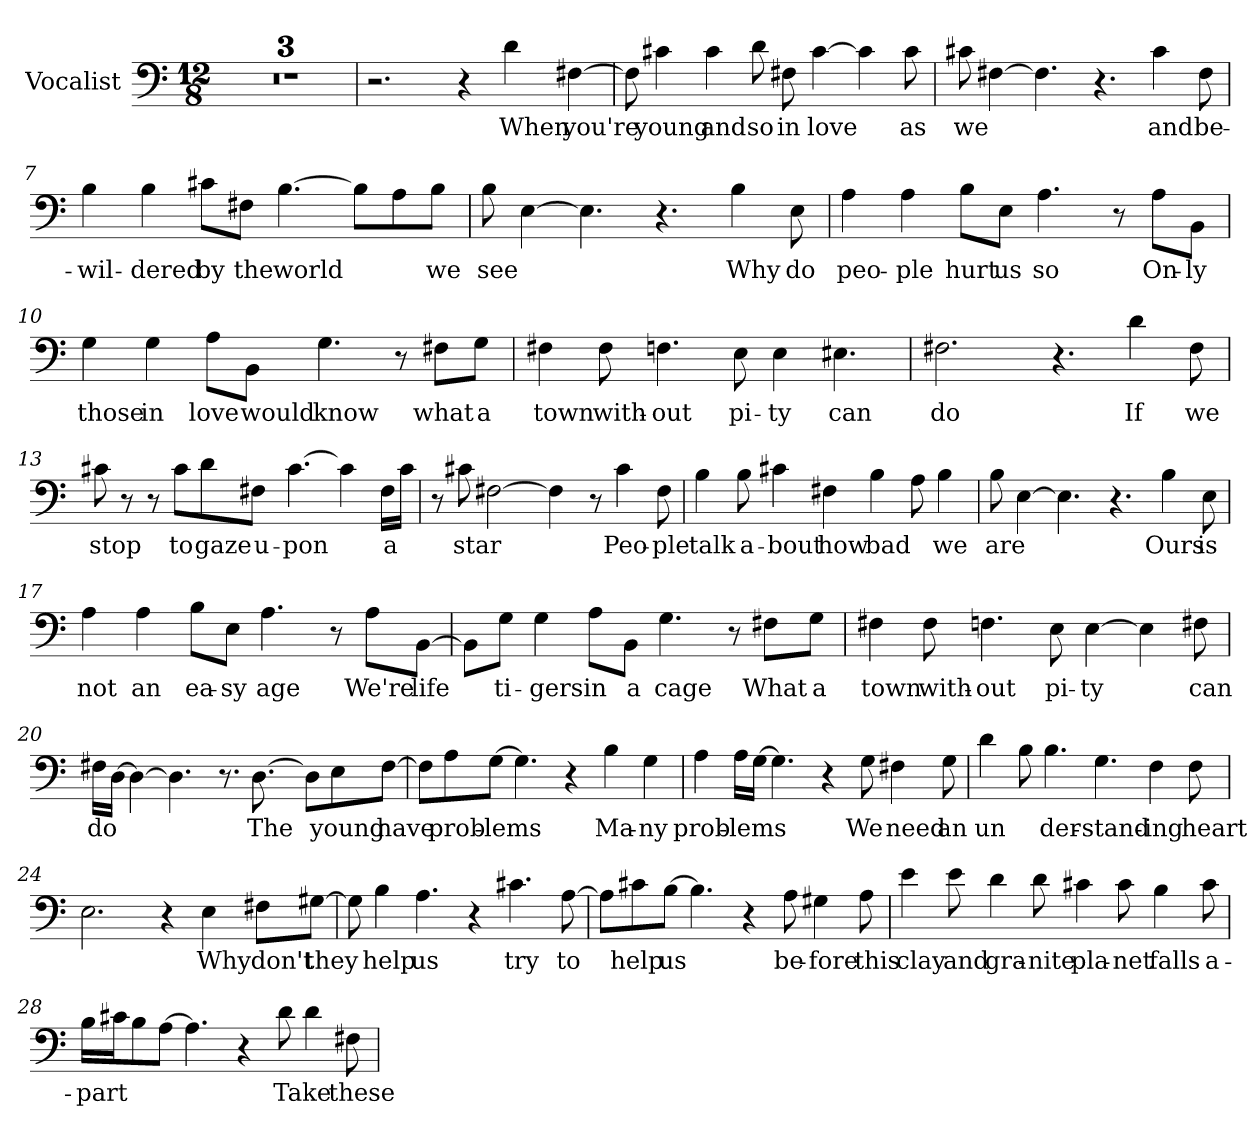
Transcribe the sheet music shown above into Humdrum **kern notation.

**kern	**text
*part1	*part1
*staff1	*staff1
*I"Vocalist	*
*clefF4	*
*M12/8	*
=1	=1
1.r	.
=2	=2
1.r	.
=3	=3
1.r	.
=4	=4
2.r	.
4r	.
4d	When
[4F#X	you're
=5	=5
8F#]	_
4c#X	young
4c#	and
8d	so
8F#X	in
[4c#	love
4c#]	_
8c#	as
=6	=6
8c#X	we
[4F#X	_
4.F#]	_
4.r	.
4c#	and
8F#	be-
=7	=7
4B	-wil-
4B	-dered
8c#X\L	by
8F#X\J	the
[4.B	world
8B\L]	_
8A\	_
8B\J	we
=8	=8
8B	see
[4E	_
4.E]	_
4.r	.
4B	Why
8E	do
=9	=9
4A	peo-
4A	-ple
8B\L	hurt
8E\J	us
4.A	so
8r	.
8A\L	On-
8BB\J	-ly
=10	=10
4G	those
4G	in
8A\L	love
8BB\J	would
4.G	know
8r	.
8F#X\L	what
8G\J	a
=11	=11
4F#X	town
8F#	with-
4.Fn	-out
8E	pi-
4E	-ty
4.E#X	can
=12	=12
2.F#X	do
4.r	.
4d	If
8F#	we
=13	=13
8c#X	stop
8r	.
8r	.
8c#\L	to
8d\	gaze
8F#X\J	u-
[4.c#	-pon
4c#]	_
16F#\LL	a
16c#\JJ	_
=14	=14
8r	.
8c#X	star
[2F#X	_
4F#]	_
8r	.
4c#	Peo-
8F#	-ple
=15	=15
4B	talk
8B	a-
4c#X	-bout
4F#X	how
4B	bad
8A	_
4B	we
=16	=16
8B	are
[4E	_
4.E]	_
4.r	.
4B	Ours
8E	is
=17	=17
4A	not
4A	an
8B\L	ea-
8E\J	-sy
4.A	age
8r	.
8A\L	We're
[8BB\J	life
=18	=18
8BB\L]	_
8G\J	ti-
4G	-gers
8A\L	in
8BB\J	a
4.G	cage
8r	.
8F#X\L	What
8G\J	a
=19	=19
4F#X	town
8F#	with-
4.Fn	-out
8E	pi-
[4E	-ty
4E]	_
8F#X	can
=20	=20
16F#X\LL	do
[16D\JJ	_
4D_	_
4.D]	_
8.r	.
[8.D	The
8D\L]	_
8E\	young
[8F#\J	have
=21	=21
8F#\L]	_
8A\	prob-
[8G\J	-lems
4.G]	_
4r	.
4B	Ma-
4G	-ny
=22	=22
4A	prob-
16A\LL	-lems
[16G\JJ	_
4.G]	_
4r	.
8G	We
4F#X	need
8G	an
=23	=23
4d	un-
8B	_
4.B	-der-
4.G	-stand-
4F	-ing
8F	heart
=24	=24
2.E	_
4r	.
4E	Why
8F#X\L	don't
[8G#X\J	they
=25	=25
8G#]	_
4B	help
4.A	us
4r	.
4.c#X	try
[8A	to
=26	=26
8A\L]	_
8c#X\	help
[8B\J	us
4.B]	_
4r	.
8A	be-
4G#X	-fore
8A	this
=27	=27
4e	clay
8e	and
4d	gra-
8d	-nite
4c#X	pla-
8c#	-net
4B	falls
8c#	a-
=28	=28
16B\LL	-part
16c#X\J	_
8B\	_
[8A\J	_
4.A]	_
4r	.
8d	Take
4d	_
8F#X	these
=	=
*-	*-
